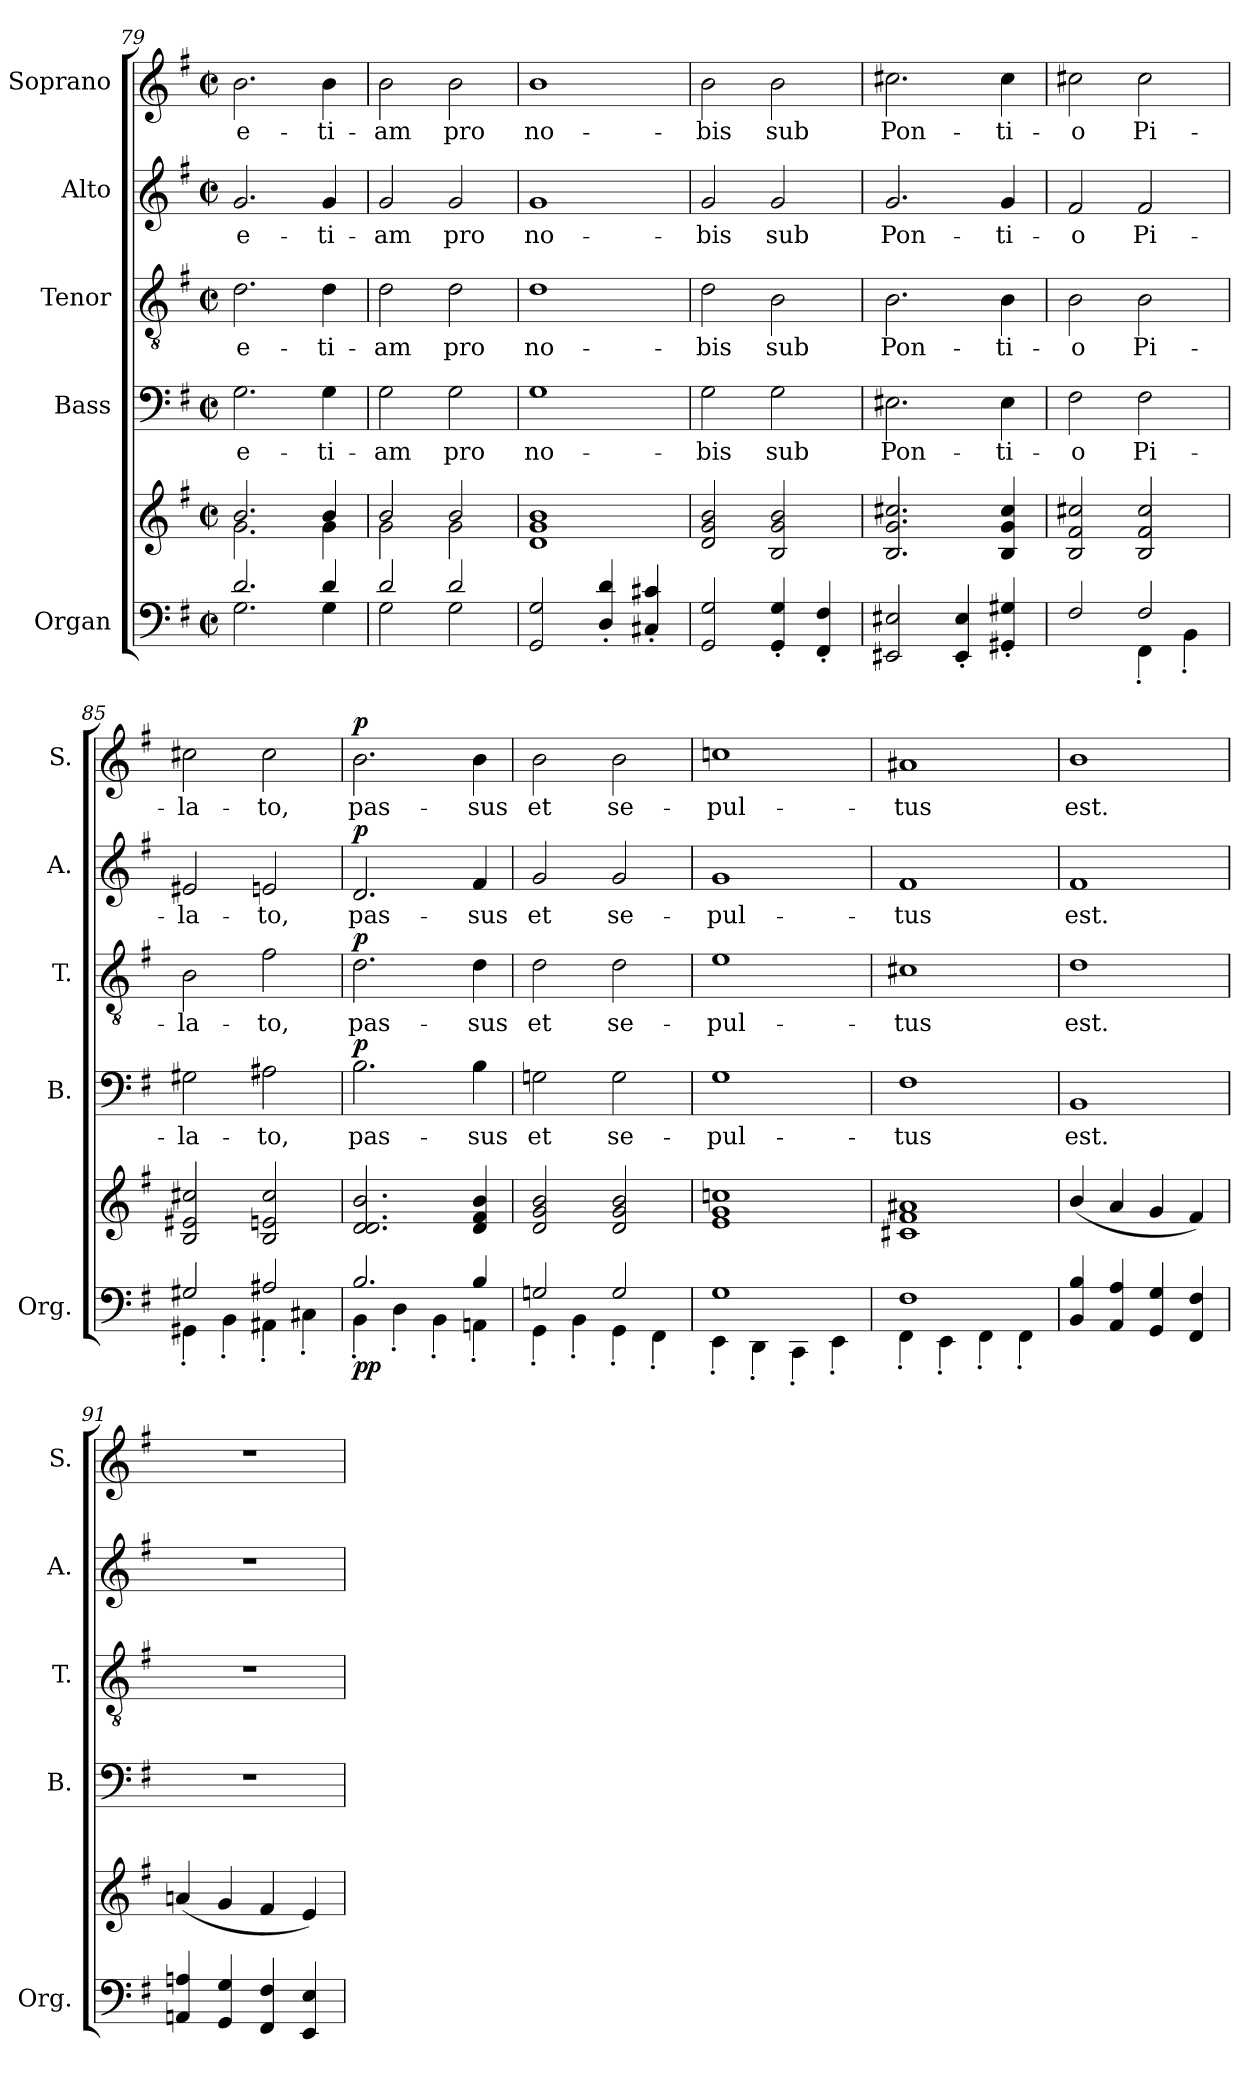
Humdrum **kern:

**kern	**kern	**dynam	**kern	**text	**dynam	**kern	**text	**dynam	**kern	**text	**dynam	**kern	**text	**dynam
*part5	*part5	*part5	*part4	*part4	*part4	*part3	*part3	*part3	*part2	*part2	*part2	*part1	*part1	*part1
*staff6	*staff5	*staff5/6	*staff4	*staff4	*staff4	*staff3	*staff3	*staff3	*staff2	*staff2	*staff2	*staff1	*staff1	*staff1
*I"Organ	*	*	*I"Bass	*	*	*I"Tenor	*	*	*I"Alto	*	*	*I"Soprano	*	*
*I'Org.	*	*	*I'B.	*	*	*I'T.	*	*	*I'A.	*	*	*I'S.	*	*
*clefF4	*clefG2	*	*clefF4	*	*	*clefGv2	*	*	*clefG2	*	*	*clefG2	*	*
*k[f#]	*k[f#]	*	*k[f#]	*	*	*k[f#]	*	*	*k[f#]	*	*	*k[f#]	*	*
*M2/2	*M2/2	*	*M2/2	*	*	*M2/2	*	*	*M2/2	*	*	*M2/2	*	*
*met(c|)	*met(c|)	*	*met(c|)	*	*	*met(c|)	*	*	*met(c|)	*	*	*met(c|)	*	*
=79	=79	=79	=79	=79	=79	=79	=79	=79	=79	=79	=79	=79	=79	=79
*^	*^	*	*	*	*	*	*	*	*	*	*	*	*	*
!	!	!	!	!	!	!LO:LY:b	!	!	!LO:LY:b	!	!	!LO:LY:b	!	!	!LO:LY:b	!
2.d/	2.G\	2.b/	2.g\	.	2.G\	e-	.	2.d\	e-	.	2.g/	e-	.	2.b\	e-	.
!	!	!	!	!	!	!LO:LY:b	!	!	!LO:LY:b	!	!	!LO:LY:b	!	!	!LO:LY:b	!
4d/	4G\	4b/	4g\	.	4G\	-ti-	.	4d\	-ti-	.	4g/	-ti-	.	4b\	-ti-	.
=80	=80	=80	=80	=80	=80	=80	=80	=80	=80	=80	=80	=80	=80	=80	=80	=80
!	!	!	!	!	!	!LO:LY:b	!	!	!LO:LY:b	!	!	!LO:LY:b	!	!	!LO:LY:b	!
2d/	2G\	2b/	2g\	.	2G\	-am	.	2d\	-am	.	2g/	-am	.	2b\	-am	.
!	!	!	!	!	!	!LO:LY:b	!	!	!LO:LY:b	!	!	!LO:LY:b	!	!	!LO:LY:b	!
2d/	2G\	2b/	2g\	.	2G\	pro	.	2d\	pro	.	2g/	pro	.	2b\	pro	.
=81	=81	=81	=81	=81	=81	=81	=81	=81	=81	=81	=81	=81	=81	=81	=81	=81
!	!	!	!	!	!	!LO:LY:b	!	!	!LO:LY:b	!	!	!LO:LY:b	!	!	!LO:LY:b	!
*v	*v	*	*	*	*	*	*	*	*	*	*	*	*	*	*	*
*	*v	*v	*	*	*	*	*	*	*	*	*	*	*	*	*
2GG/ 2G/	1d 1g 1b	.	1G	no-	.	1d	no-	.	1g	no-	.	1b	no-	.
4D/' 4d/'	.	.	.	.	.	.	.	.	.	.	.	.	.	.
4C#X/' 4c#X/'	.	.	.	.	.	.	.	.	.	.	.	.	.	.
=82	=82	=82	=82	=82	=82	=82	=82	=82	=82	=82	=82	=82	=82	=82
!	!	!	!	!LO:LY:b	!	!	!LO:LY:b	!	!	!LO:LY:b	!	!	!LO:LY:b	!
2GG/ 2G/	2d/ 2g/ 2b/	.	2G\	-bis	.	2d\	-bis	.	2g/	-bis	.	2b\	-bis	.
!	!	!	!	!LO:LY:b	!	!	!LO:LY:b	!	!	!LO:LY:b	!	!	!LO:LY:b	!
4GG/' 4G/'	2B/ 2g/ 2b/	.	2G\	sub	.	2B\	sub	.	2g/	sub	.	2b\	sub	.
4FF#/' 4F#/'	.	.	.	.	.	.	.	.	.	.	.	.	.	.
=83	=83	=83	=83	=83	=83	=83	=83	=83	=83	=83	=83	=83	=83	=83
!	!	!	!	!LO:LY:b	!	!	!LO:LY:b	!	!	!LO:LY:b	!	!	!LO:LY:b	!
2EE#X/ 2E#X/	2.B/ 2.g/ 2.cc#X/	.	2.E#X\	Pon-	.	2.B\	Pon-	.	2.g/	Pon-	.	2.cc#X\	Pon-	.
4EE#/' 4E#/'	.	.	.	.	.	.	.	.	.	.	.	.	.	.
!	!	!	!	!LO:LY:b	!	!	!LO:LY:b	!	!	!LO:LY:b	!	!	!LO:LY:b	!
4GG#X/' 4G#X/'	4B/ 4g/ 4cc#/	.	4E#\	-ti-	.	4B\	-ti-	.	4g/	-ti-	.	4cc#\	-ti-	.
=84	=84	=84	=84	=84	=84	=84	=84	=84	=84	=84	=84	=84	=84	=84
*^	*	*	*	*	*	*	*	*	*	*	*	*	*	*
!	!	!	!	!	!LO:LY:b	!	!	!LO:LY:b	!	!	!LO:LY:b	!	!	!LO:LY:b	!
2F#/	2ryy	2B/ 2f#/ 2cc#X/	.	2F#\	-o	.	2B\	-o	.	2f#/	-o	.	2cc#X\	-o	.
!	!	!	!	!	!LO:LY:b	!	!	!LO:LY:b	!	!	!LO:LY:b	!	!	!LO:LY:b	!
2F#/	4FF#'\	2B/ 2f#/ 2cc#/	.	2F#\	Pi-	.	2B\	Pi-	.	2f#/	Pi-	.	2cc#\	Pi-	.
.	4BB'\	.	.	.	.	.	.	.	.	.	.	.	.	.	.
=85	=85	=85	=85	=85	=85	=85	=85	=85	=85	=85	=85	=85	=85	=85	=85
!	!	!	!	!	!LO:LY:b	!	!	!LO:LY:b	!	!	!LO:LY:b	!	!	!LO:LY:b	!
2G#X/	4GG#X'\	2B/ 2e#X/ 2cc#X/	.	2G#X\	-la-	.	2B\	-la-	.	2e#X/	-la-	.	2cc#X\	-la-	.
.	4BB'\	.	.	.	.	.	.	.	.	.	.	.	.	.	.
!	!	!	!	!	!LO:LY:b	!	!	!LO:LY:b	!	!	!LO:LY:b	!	!	!LO:LY:b	!
2A#X/	4AA#X'\	2B/ 2en/ 2cc#/	.	2A#X\	-to,	.	2f#\	-to,	.	2en/	-to,	.	2cc#\	-to,	.
.	4C#X'\	.	.	.	.	.	.	.	.	.	.	.	.	.	.
=86	=86	=86	=86	=86	=86	=86	=86	=86	=86	=86	=86	=86	=86	=86	=86
!	!	!	!LO:DY:b=2	!	!LO:LY:b	!	!	!LO:LY:b	!	!	!LO:LY:b	!	!	!LO:LY:b	!
!	!	!	!LO:DY:n=1:b	!	!	!LO:DY:b	!	!	!LO:DY:b	!	!	!LO:DY:b	!	!	!LO:DY:b
2.B/	4BB'\	2.d/ 2.d/ 2.b/	p p	2.B\	pas-	p	2.d\	pas-	p	2.d/	pas-	p	2.b\	pas-	p
.	4D'\	.	.	.	.	.	.	.	.	.	.	.	.	.	.
.	4BB'\	.	.	.	.	.	.	.	.	.	.	.	.	.	.
!	!	!	!	!	!LO:LY:b	!	!	!LO:LY:b	!	!	!LO:LY:b	!	!	!LO:LY:b	!
4B/	4AAn'\	4d/ 4f#/ 4b/	.	4B\	-sus	.	4d\	-sus	.	4f#/	-sus	.	4b\	-sus	.
!!LO:LB:g=z
=87	=87	=87	=87	=87	=87	=87	=87	=87	=87	=87	=87	=87	=87	=87	=87
!	!	!	!	!	!LO:LY:b	!	!	!LO:LY:b	!	!	!LO:LY:b	!	!	!LO:LY:b	!
2Gn/	4GG'\	2d/ 2g/ 2b/	.	2Gn\	et	.	2d\	et	.	2g/	et	.	2b\	et	.
.	4BB'\	.	.	.	.	.	.	.	.	.	.	.	.	.	.
!	!	!	!	!	!LO:LY:b	!	!	!LO:LY:b	!	!	!LO:LY:b	!	!	!LO:LY:b	!
2G/	4GG'\	2d/ 2g/ 2b/	.	2G\	se-	.	2d\	se-	.	2g/	se-	.	2b\	se-	.
.	4FF#'\	.	.	.	.	.	.	.	.	.	.	.	.	.	.
=88	=88	=88	=88	=88	=88	=88	=88	=88	=88	=88	=88	=88	=88	=88	=88
!	!	!	!	!	!LO:LY:b	!	!	!LO:LY:b	!	!	!LO:LY:b	!	!	!LO:LY:b	!
1G	4EE'\	1e 1g 1ccn	.	1G	-pul-	.	1e	-pul-	.	1g	-pul-	.	1ccn	-pul-	.
.	4DD'\	.	.	.	.	.	.	.	.	.	.	.	.	.	.
.	4CC'\	.	.	.	.	.	.	.	.	.	.	.	.	.	.
.	4EE'\	.	.	.	.	.	.	.	.	.	.	.	.	.	.
=89	=89	=89	=89	=89	=89	=89	=89	=89	=89	=89	=89	=89	=89	=89	=89
!	!	!	!	!	!LO:LY:b	!	!	!LO:LY:b	!	!	!LO:LY:b	!	!	!LO:LY:b	!
1F#	4FF#'\	1c#X 1f# 1a#X	.	1F#	-tus	.	1c#X	-tus	.	1f#	-tus	.	1a#X	-tus	.
.	4EE'\	.	.	.	.	.	.	.	.	.	.	.	.	.	.
.	4FF#'\	.	.	.	.	.	.	.	.	.	.	.	.	.	.
.	4FF#'\	.	.	.	.	.	.	.	.	.	.	.	.	.	.
=90	=90	=90	=90	=90	=90	=90	=90	=90	=90	=90	=90	=90	=90	=90	=90
!	!	!	!	!	!LO:LY:b	!	!	!LO:LY:b	!	!	!LO:LY:b	!	!	!LO:LY:b	!
*v	*v	*	*	*	*	*	*	*	*	*	*	*	*	*	*
4BB/ 4B/	(>4b/	.	1BB	est.	.	1d	est.	.	1f#	est.	.	1b	est.	.
4AA/ 4A/	4a/	.	.	.	.	.	.	.	.	.	.	.	.	.
4GG/ 4G/	4g/	.	.	.	.	.	.	.	.	.	.	.	.	.
4FF#/ 4F#/	4f#/)	.	.	.	.	.	.	.	.	.	.	.	.	.
=91	=91	=91	=91	=91	=91	=91	=91	=91	=91	=91	=91	=91	=91	=91
4AAn/ 4An/	(<4an/	.	1r	.	.	1r	.	.	1r	.	.	1r	.	.
4GG/ 4G/	4g/	.	.	.	.	.	.	.	.	.	.	.	.	.
4FF#/ 4F#/	4f#/	.	.	.	.	.	.	.	.	.	.	.	.	.
4EE/ 4E/	4e/)	.	.	.	.	.	.	.	.	.	.	.	.	.
=	=	=	=	=	=	=	=	=	=	=	=	=	=	=
*-	*-	*-	*-	*-	*-	*-	*-	*-	*-	*-	*-	*-	*-	*-
